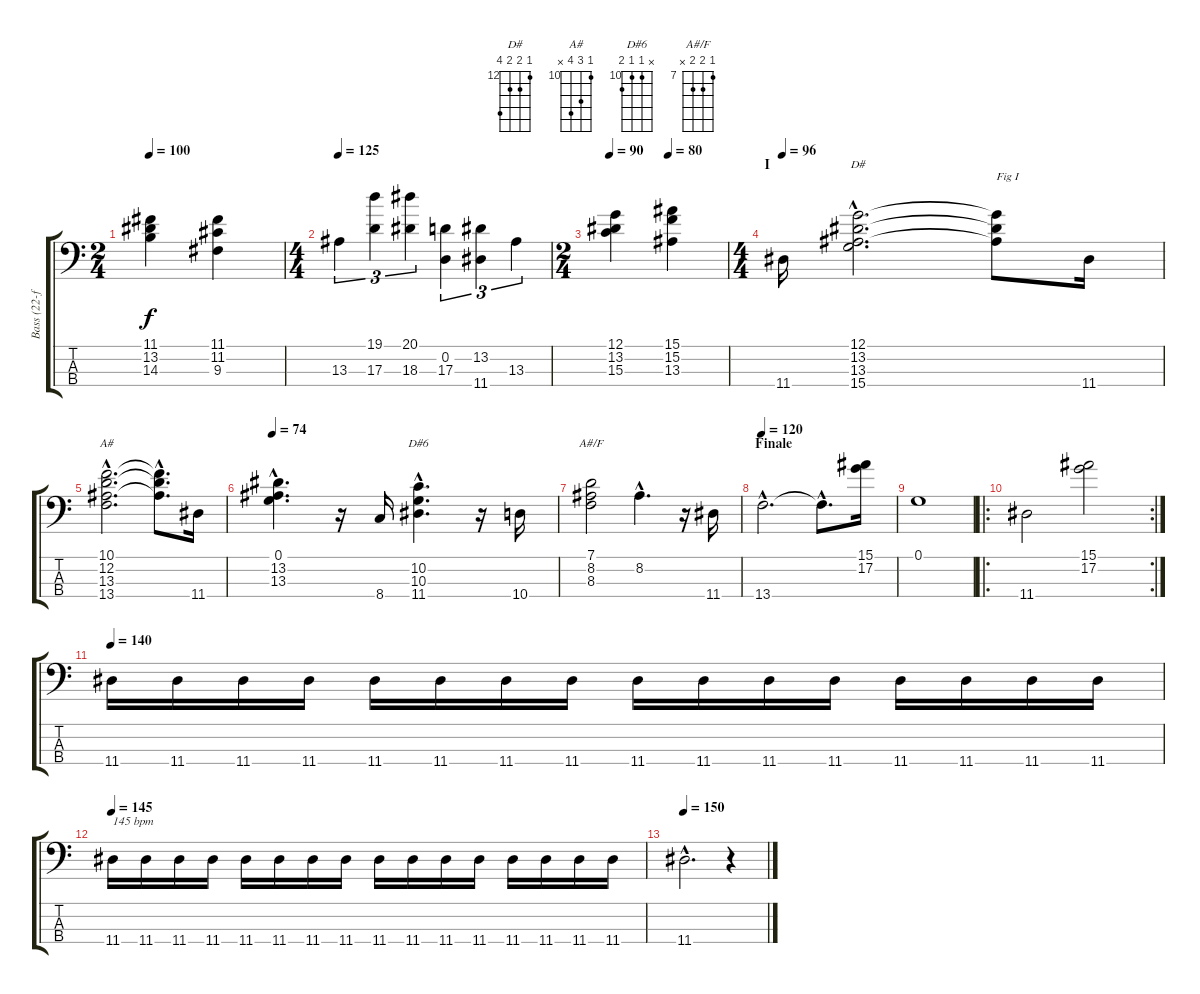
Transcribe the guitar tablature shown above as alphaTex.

\track ("Bass (22-fret)" "Bass (22-f") {instrument electricbassfinger}
\staff {score tabs}
\tuning (G2 D2 A1 E1) {hide}
\chord ("D#" 12 13 13 15) {firstfret 12}
\chord ("A#" 10 12 13 x) {firstfret 10}
\chord ("D#6" x 10 10 11) {firstfret 10}
\chord ("A#/F" 7 8 8 x) {firstfret 7}
\ts (2 4)
\tempo 100
\clef f4
\ks c
(11.1 13.2 14.3).4{dy f} (11.1 11.2 9.3).4 |
\ts (4 4)
\tempo 125
13.3.4{tu (3 2)} (19.1 17.3).4{tu (3 2)} (20.1 18.3).4{tu (3 2)} (0.2 17.3).4{tu (3 2)} (13.2 11.4).4{tu (3 2)} 13.3.4{tu (3 2)} |
\ts (2 4)
\tempo 90
\tempo (80 0.5)
(12.1 13.2 15.3).4 (15.1 15.2 13.3).4 |
\ts (4 4)
\section ("" "I")
\tempo 96
11.4.16 (12.1{hac} 13.2{hac} 13.3{hac} 15.4{hac}).2{d ch "D#"} (12.1{t} 13.2{t} 13.3{t}).8{txt "Fig I"} 11.4.16 |
(10.1{hac} 12.2{hac} 13.3{hac} 13.4{hac}).2{d ch "A#"} (10.1{hac t} 12.2{hac t} 13.3{hac t}).8{d} 11.4.16 |
\tempo 74
(0.1{hac} 13.2{hac} 13.3{hac}).4{d} r.16 8.4.16 (10.2{hac} 10.3{hac} 11.4{hac}).4{d ch "D#6"} r.16 10.4.16 |
(7.1 8.2 8.3).2{ch "A#/F"} 8.2{hac}.4{d} r.16 11.4.16 |
\section ("" "Finale")
\tempo 120
13.4{hac}.2{d} 13.4{hac t}.8{d} (15.1 17.2).16 |
0.1.1 |
\ro
\rc 2
11.4.2 (15.1 17.2).2 |
\tempo 140
11.4.16 11.4.16 11.4.16 11.4.16 11.4.16 11.4.16 11.4.16 11.4.16 11.4.16 11.4.16 11.4.16 11.4.16 11.4.16 11.4.16 11.4.16 11.4.16 |
\tempo 145
11.4.16{txt "145 bpm"} 11.4.16 11.4.16 11.4.16 11.4.16 11.4.16 11.4.16 11.4.16 11.4.16 11.4.16 11.4.16 11.4.16 11.4.16 11.4.16 11.4.16 11.4.16 |
\tempo 150
11.4{hac}.2{d} r.4
